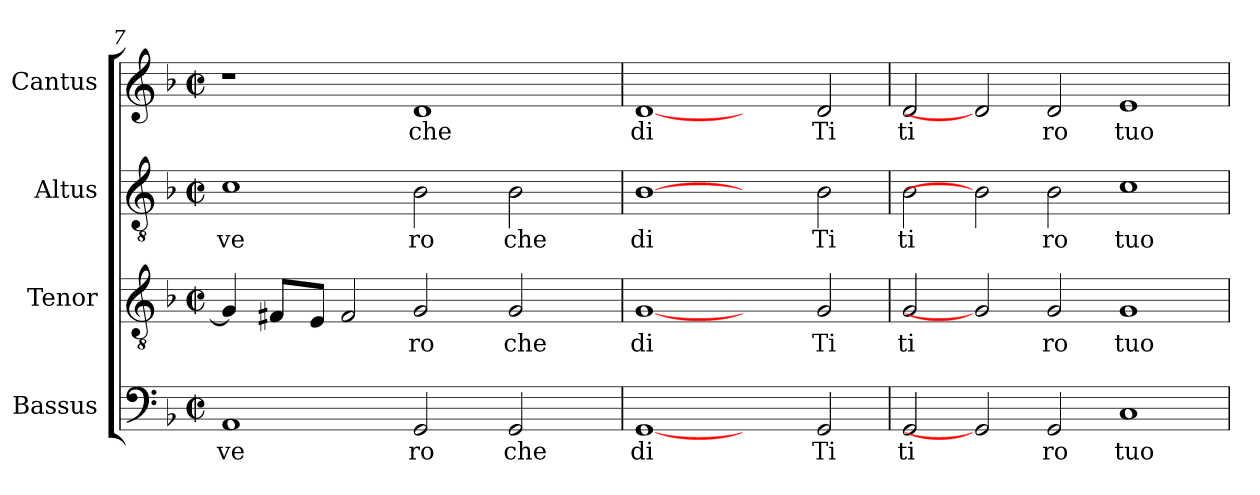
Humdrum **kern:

**kern	**text	**kern	**text	**kern	**text	**kern	**text
*part4	*part4	*part3	*part3	*part2	*part2	*part1	*part1
*staff4	*staff4	*staff3	*staff3	*staff2	*staff2	*staff1	*staff1
*I"Bassus	*	*I"Tenor	*	*I"Altus	*	*I"Cantus	*
!!LO:LB:g=z
*clefF4	*	*clefGv2	*	*clefGv2	*	*clefG2	*
*k[b-]	*	*k[b-]	*	*k[b-]	*	*k[b-]	*
*F:	*	*F:	*	*F:	*	*F:	*
*M2/2	*	*M2/2	*	*M2/2	*	*M2/2	*
*met(c|)	*	*met(c|)	*	*met(c|)	*	*met(c|)	*
=7	=7	=7	=7	=7	=7	=7	=7
!	!LO:LY:b:cj	!	!	!	!LO:LY:b:cj	!	!
*	*	*^	*	*	*	*	*
1AA	ve	4G/]	4ryy	.	1c	ve	1r	.
.	.	8F#/L	32.ryy	.	.	.	.	.
.	.	.	1ryy	.	.	.	.	.
.	.	8E/J	.	.	.	.	.	.
.	.	2F#/	.	.	.	.	.	.
!	!LO:LY:b:cj	!	!	!LO:LY:b:cj	!	!LO:LY:b:cj	!	!LO:LY:b:cj
2GG/	ro	2G/	.	ro	2B-\	ro	1d	che
.	.	.	2ryy	.	.	.	.	.
!	!LO:LY:b:cj	!	!	!LO:LY:b:cj	!	!LO:LY:b:cj	!	!
2GG/	che	2G/	.	che	2B-\	che	.	.
.	.	.	8ryy	.	.	.	.	.
.	.	.	16ryy	.	.	.	.	.
.	.	.	64ryy	.	.	.	.	.
=8	=8	=8	=8	=8	=8	=8	=8	=8
!	!LO:LY:b:cj	!	!	!LO:LY:b:cj	!	!LO:LY:b:cj	!	!LO:LY:b:cj
*	*	*v	*v	*	*	*	*	*
[1GG	di	[1G	di	[1B-	di	[1d	di
2ryy	.	2ryy	.	2ryy	.	2ryy	.
!	!LO:LY:b:cj	!	!LO:LY:b:cj	!	!LO:LY:b:cj	!	!LO:LY:b:cj
2GG/	Ti	2G/	Ti	2B-\	Ti	2d/	Ti
=9	=9	=9	=9	=9	=9	=9	=9
!	!LO:LY:b:cj	!	!LO:LY:b:cj	!	!LO:LY:b:cj	!	!LO:LY:b:cj
2GG/	ti	2G/	ti	2B-\	ti	2d/	ti
2GG]	.	2G]	.	2B-]	.	2d]	.
!	!LO:LY:b:cj	!	!LO:LY:b:cj	!	!LO:LY:b:cj	!	!LO:LY:b:cj
2GG/	ro	2G/	ro	2B-\	ro	2d/	ro
!	!LO:LY:b:cj	!	!LO:LY:b:cj	!	!LO:LY:b:cj	!	!LO:LY:b:cj
1C	tuo	1G	tuo	1c	tuo	1e	tuo
=	=	=	=	=	=	=	=
*-	*-	*-	*-	*-	*-	*-	*-
